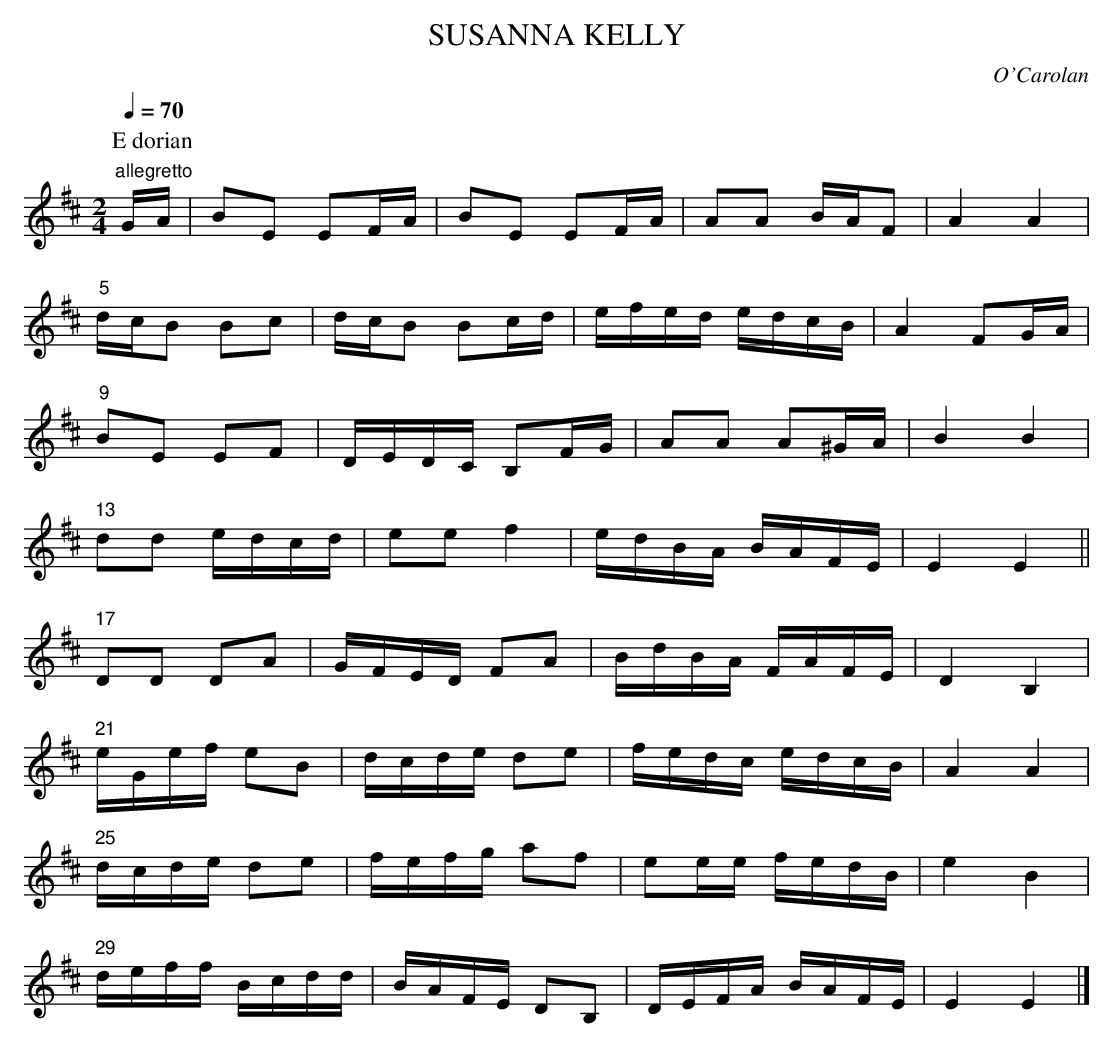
X:1
T:SUSANNA KELLY
C:O'Carolan
Q:1/4=70
M:2/4
L:1/16
K:D
P:E dorian
"allegretto"
GA|B2E2 E2FA|B2E2 E2FA|A2A2 BAF2|A4 A4|
"5"dcB2 B2c2|dcB2 B2cd|efed edcB|A4 F2GA|
"9"B2E2 E2F2|DEDC B,2FG|A2A2 A2^GA|B4 B4|
"13"d2d2 edcd|e2e2 f4|edBA BAFE|E4 E4||
"17"D2D2 D2A2|GFED F2A2|BdBA FAFE|D4 B,4|
"21"eGef e2B2|dcde d2e2|fedc edcB|A4 A4|
"25"dcde d2e2|fefg a2f2|e2ee fedB|e4 B4|
"29"deff Bcdd|BAFE D2B,2|DEFA BAFE|E4 E4|]
